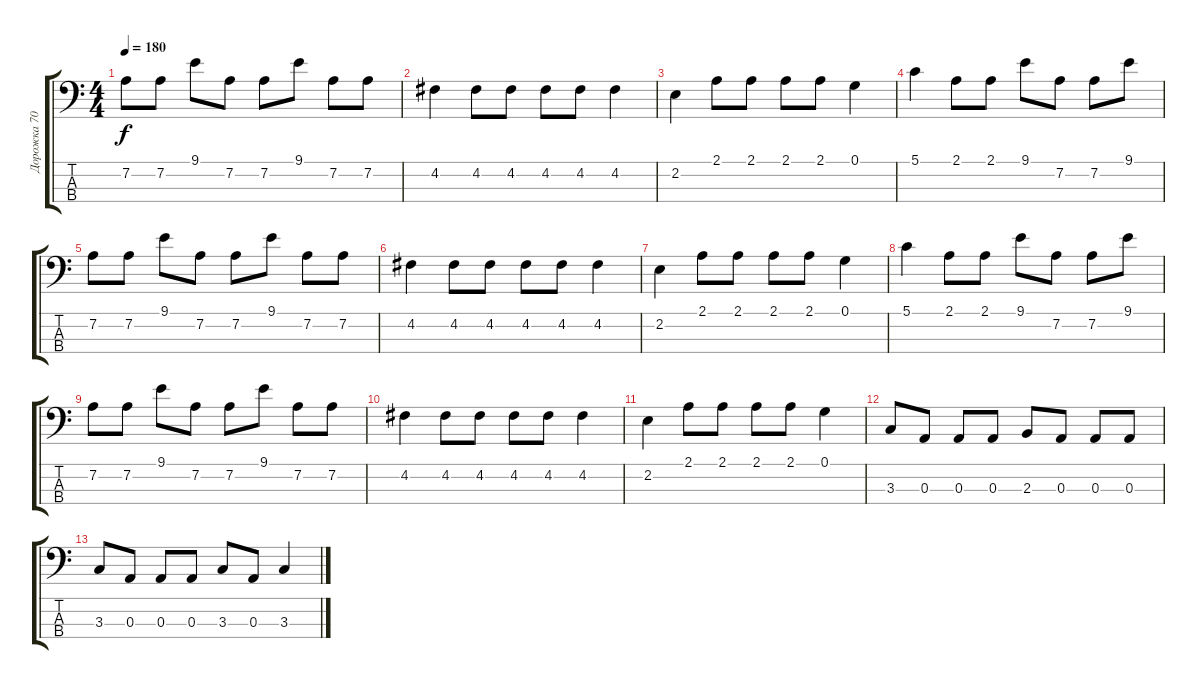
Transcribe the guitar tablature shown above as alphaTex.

\track ("Дорожка 70" "Дорожка 70") {instrument slapbass2}
\staff {score tabs}
\tuning (G2 D2 A1 E1) {hide}
\ts (4 4)
\tempo 180
\clef f4
\ks c
7.2.8{dy f} 7.2.8 9.1.8 7.2.8 7.2.8 9.1.8 7.2.8 7.2.8 |
4.2.4 4.2.8 4.2.8 4.2.8 4.2.8 4.2.4 |
2.2.4 2.1.8 2.1.8 2.1.8 2.1.8 0.1.4 |
5.1.4 2.1.8 2.1.8 9.1.8 7.2.8 7.2.8 9.1.8 |
7.2.8 7.2.8 9.1.8 7.2.8 7.2.8 9.1.8 7.2.8 7.2.8 |
4.2.4 4.2.8 4.2.8 4.2.8 4.2.8 4.2.4 |
2.2.4 2.1.8 2.1.8 2.1.8 2.1.8 0.1.4 |
5.1.4 2.1.8 2.1.8 9.1.8 7.2.8 7.2.8 9.1.8 |
7.2.8 7.2.8 9.1.8 7.2.8 7.2.8 9.1.8 7.2.8 7.2.8 |
4.2.4 4.2.8 4.2.8 4.2.8 4.2.8 4.2.4 |
2.2.4 2.1.8 2.1.8 2.1.8 2.1.8 0.1.4 |
3.3.8 0.3.8 0.3.8 0.3.8 2.3.8 0.3.8 0.3.8 0.3.8 |
3.3.8 0.3.8 0.3.8 0.3.8 3.3.8 0.3.8 3.3.4
